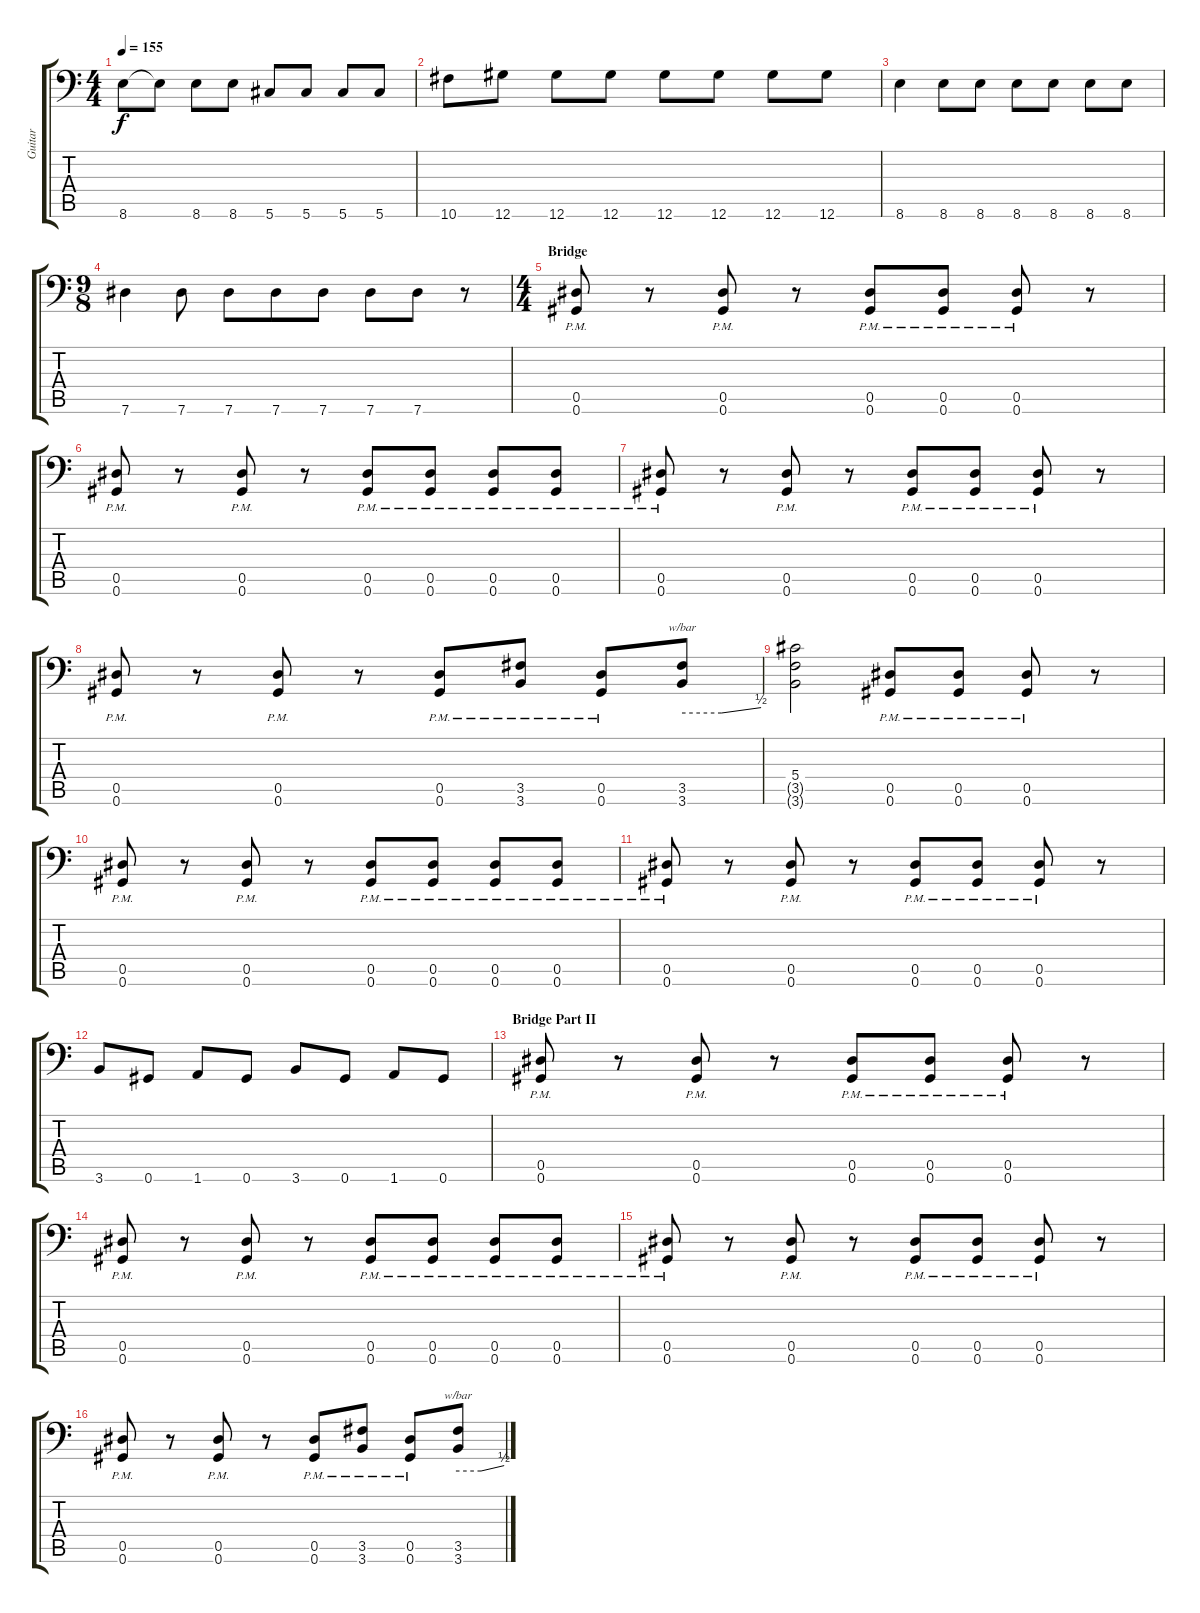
\track ("Guitar" "Guitar") {instrument distortionguitar}
\staff {score tabs}
\tuning (Bb3 F3 Db3 Ab2 Eb2 Ab1) {hide}
\ts (4 4)
\tempo 155
\clef f4
\ks c
8.6.8{dy f} 8.6{t}.8 8.6.8 8.6.8 5.6.8 5.6.8 5.6.8 5.6.8 |
10.6.8 12.6.8 12.6.8 12.6.8 12.6.8 12.6.8 12.6.8 12.6.8 |
8.6.4 8.6.8 8.6.8 8.6.8 8.6.8 8.6.8 8.6.8 |
\ts (9 8)
7.6.4 7.6.8 7.6.8 7.6.8 7.6.8 7.6.8 7.6.8 r.8 |
\ts (4 4)
\section ("" "Bridge")
(0.5{pm} 0.6{pm}).8 r.8 (0.5{pm} 0.6{pm}).8 r.8 (0.5{pm} 0.6{pm}).8 (0.5{pm} 0.6{pm}).8 (0.5{pm} 0.6{pm}).8 r.8 |
(0.5{pm} 0.6{pm}).8 r.8 (0.5{pm} 0.6{pm}).8 r.8 (0.5{pm} 0.6{pm}).8 (0.5{pm} 0.6{pm}).8 (0.5{pm} 0.6{pm}).8 (0.5{pm} 0.6{pm}).8 |
(0.5{pm} 0.6{pm}).8 r.8 (0.5{pm} 0.6{pm}).8 r.8 (0.5{pm} 0.6{pm}).8 (0.5{pm} 0.6{pm}).8 (0.5{pm} 0.6{pm}).8 r.8 |
(0.5{pm} 0.6{pm}).8 r.8 (0.5{pm} 0.6{pm}).8 r.8 (0.5{pm} 0.6{pm}).8 (3.5{pm} 3.6{pm}).8 (0.5{pm} 0.6{pm}).8 (3.5 3.6).8{tbe (custom default 0 0 30 0 60 2)} |
(5.4 3.5{t} 3.6{t}).2 (0.5{pm} 0.6{pm}).8 (0.5{pm} 0.6{pm}).8 (0.5{pm} 0.6{pm}).8 r.8 |
(0.5{pm} 0.6{pm}).8 r.8 (0.5{pm} 0.6{pm}).8 r.8 (0.5{pm} 0.6{pm}).8 (0.5{pm} 0.6{pm}).8 (0.5{pm} 0.6{pm}).8 (0.5{pm} 0.6{pm}).8 |
(0.5{pm} 0.6{pm}).8 r.8 (0.5{pm} 0.6{pm}).8 r.8 (0.5{pm} 0.6{pm}).8 (0.5{pm} 0.6{pm}).8 (0.5{pm} 0.6{pm}).8 r.8 |
3.6.8 0.6.8 1.6.8 0.6.8 3.6.8 0.6.8 1.6.8 0.6.8 |
\section ("" "Bridge Part II")
(0.5{pm} 0.6{pm}).8 r.8 (0.5{pm} 0.6{pm}).8 r.8 (0.5{pm} 0.6{pm}).8 (0.5{pm} 0.6{pm}).8 (0.5{pm} 0.6{pm}).8 r.8 |
(0.5{pm} 0.6{pm}).8 r.8 (0.5{pm} 0.6{pm}).8 r.8 (0.5{pm} 0.6{pm}).8 (0.5{pm} 0.6{pm}).8 (0.5{pm} 0.6{pm}).8 (0.5{pm} 0.6{pm}).8 |
(0.5{pm} 0.6{pm}).8 r.8 (0.5{pm} 0.6{pm}).8 r.8 (0.5{pm} 0.6{pm}).8 (0.5{pm} 0.6{pm}).8 (0.5{pm} 0.6{pm}).8 r.8 |
(0.5{pm} 0.6{pm}).8 r.8 (0.5{pm} 0.6{pm}).8 r.8 (0.5{pm} 0.6{pm}).8 (3.5{pm} 3.6{pm}).8 (0.5{pm} 0.6{pm}).8 (3.5 3.6).8{tbe (custom default 0 0 30 0 60 2)}
